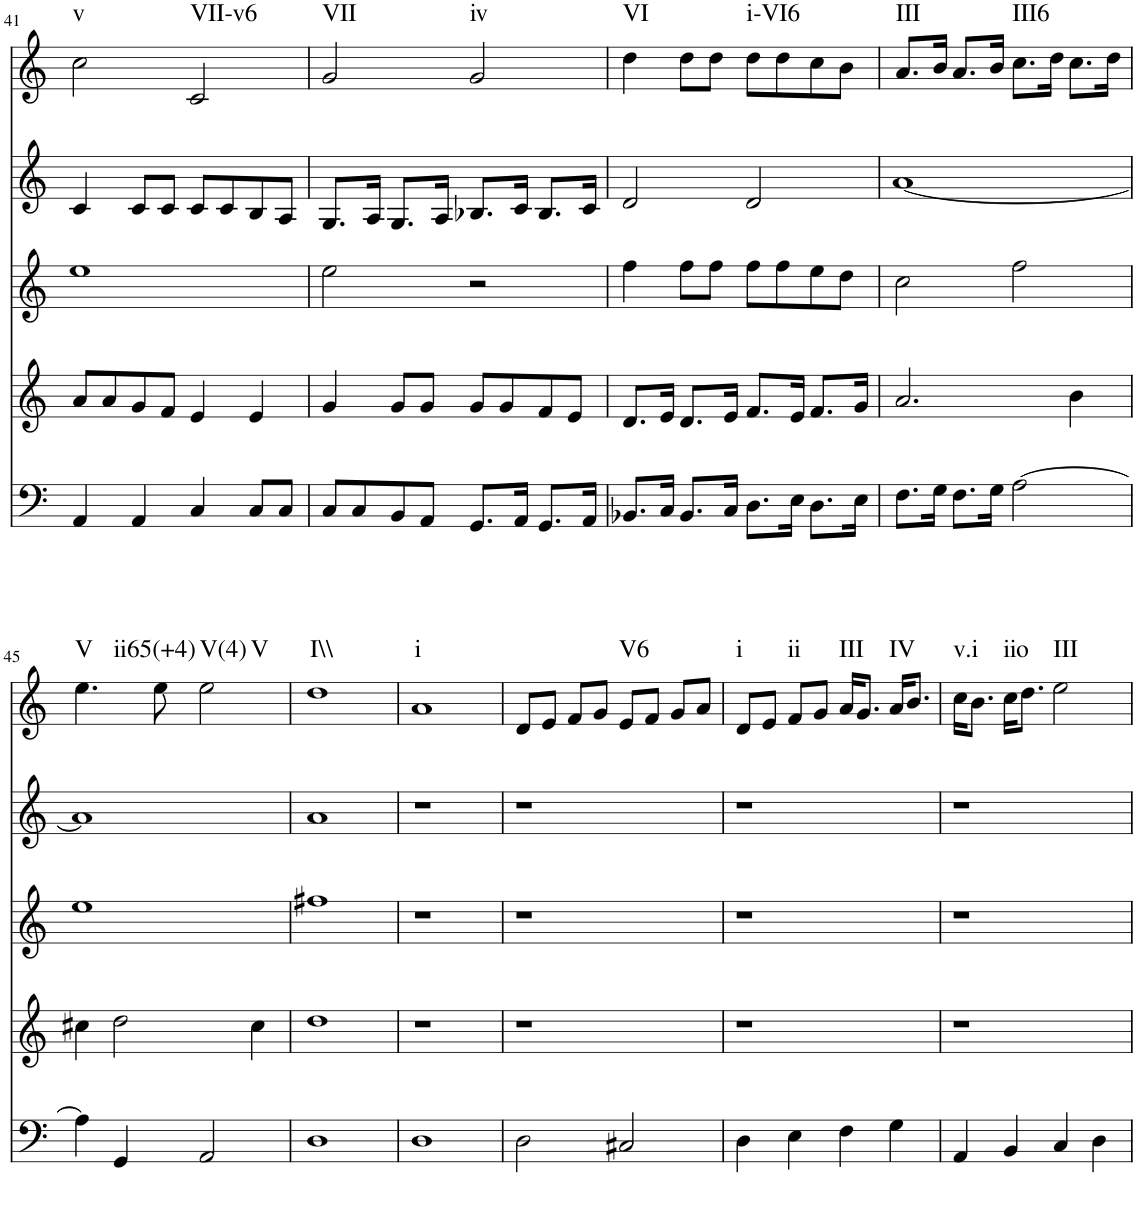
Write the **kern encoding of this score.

**kern	**kern	**kern	**kern	**kern	**harte
*part5	*part4	*part3	*part2	*part1	*part1
*staff5	*staff4	*staff3	*staff2	*staff1	*
*I"vox	*I"vox	*I"vox	*I"vox	*I"vox	*
!!LO:PB:g=z
*clefF4	*clefG2	*clefG2	*clefG2	*clefG2	*
*k[]	*k[]	*k[]	*k[]	*k[]	*
*M4/4	*M4/4	*M4/4	*M4/4	*M4/4	*
=41	=41	=41	=41	=41	=41
!	!	!	!	!	!LO:H:kt=v
4AA/	8a/L	1ee	4c/	2cc\	N
.	8a/	.	.	.	.
4AA/	8g/	.	8c/L	.	.
.	8f/J	.	8c/J	.	.
!	!	!	!	!	!LO:H:kt=VII-v6
4C/	4e/	.	8c/L	2c/	N
.	.	.	8c/	.	.
8C/L	4e/	.	8B/	.	.
8C/J	.	.	8A/J	.	.
=42	=42	=42	=42	=42	=42
!	!	!	!	!	!LO:H:kt=VII
8C/L	4g/	2ee\	8.G/L	2g/	N
8C/	.	.	.	.	.
.	.	.	16A/Jk	.	.
8BB/	8g/L	.	8.G/L	.	.
8AA/J	8g/J	.	.	.	.
.	.	.	16A/Jk	.	.
!	!	!	!	!	!LO:H:kt=iv
8.GG/L	8g/L	2r	8.B-X/L	2g/	N
.	8g/	.	.	.	.
16AA/Jk	.	.	16c/Jk	.	.
8.GG/L	8f/	.	8.B-/L	.	.
.	8e/J	.	.	.	.
16AA/Jk	.	.	16c/Jk	.	.
=43	=43	=43	=43	=43	=43
!	!	!	!	!	!LO:H:kt=VI
8.BB-X/L	8.d/L	4ff\	2d/	4dd\	N
16C/Jk	16e/Jk	.	.	.	.
8.BB-/L	8.d/L	8ff\L	.	8dd\L	.
.	.	8ff\J	.	8dd\J	.
16C/Jk	16e/Jk	.	.	.	.
!	!	!	!	!	!LO:H:kt=i-VI6
8.D\L	8.f/L	8ff\L	2d/	8dd\L	N
.	.	8ff\	.	8dd\	.
16E\Jk	16e/Jk	.	.	.	.
8.D\L	8.f/L	8ee\	.	8cc\	.
.	.	8dd\J	.	8b\J	.
16E\Jk	16g/Jk	.	.	.	.
=44	=44	=44	=44	=44	=44
!	!	!	!	!	!LO:H:kt=III
8.F\L	2.a/	2cc\	[1a	8.a/L	N
16G\Jk	.	.	.	16b/Jk	.
8.F\L	.	.	.	8.a/L	.
16G\Jk	.	.	.	16b/Jk	.
!	!	!	!	!	!LO:H:kt=III6
[2A\	.	2ff\	.	8.cc\L	N
.	.	.	.	16dd\Jk	.
.	4b\	.	.	8.cc\L	.
.	.	.	.	16dd\Jk	.
!!LO:LB:g=z
=45	=45	=45	=45	=45	=45
!	!	!	!	!	!LO:H:n=1:kt=V
!	!	!	!	!	!LO:H:n=2:kt=ii65(+4)
4A\]	4cc#X\	1ee	1a]	4.ee\	N N
4GG/	2dd\	.	.	.	.
.	.	.	.	8ee\	.
!	!	!	!	!	!LO:H:n=1:kt=V(4)
!	!	!	!	!	!LO:H:n=2:kt=V
2AA/	.	.	.	2ee\	N N
.	4cc#\	.	.	.	.
=46	=46	=46	=46	=46	=46
!	!	!	!	!	!LO:H:kt=I\\
1D	1dd	1ff#X	1a	1dd	N
=47	=47	=47	=47	=47	=47
!	!	!	!	!	!LO:H:kt=i
1D	1r	1r	1r	1a	N
=48	=48	=48	=48	=48	=48
2D\	1r	1r	1r	8d/L	.
.	.	.	.	8e/J	.
.	.	.	.	8f/L	.
.	.	.	.	8g/J	.
!	!	!	!	!	!LO:H:kt=V6
2C#X/	.	.	.	8e/L	N
.	.	.	.	8f/J	.
.	.	.	.	8g/L	.
.	.	.	.	8a/J	.
=49	=49	=49	=49	=49	=49
!	!	!	!	!	!LO:H:kt=i
4D\	1r	1r	1r	8d/L	N
.	.	.	.	8e/J	.
!	!	!	!	!	!LO:H:kt=ii
4E\	.	.	.	8f/L	N
.	.	.	.	8g/J	.
!	!	!	!	!	!LO:H:kt=III
4F\	.	.	.	16a/KL	N
.	.	.	.	8.g/J	.
!	!	!	!	!	!LO:H:kt=IV
4G\	.	.	.	16a/KL	N
.	.	.	.	8.b/J	.
=50	=50	=50	=50	=50	=50
!	!	!	!	!	!LO:H:kt=v.i
4AA/	1r	1r	1r	16cc\KL	N
.	.	.	.	8.b\J	.
!	!	!	!	!	!LO:H:kt=iio
4BB/	.	.	.	16cc\KL	N
.	.	.	.	8.dd\J	.
!	!	!	!	!	!LO:H:kt=III
4C/	.	.	.	2ee\	N
4D\	.	.	.	.	.
=	=	=	=	=	=
*-	*-	*-	*-	*-	*-
